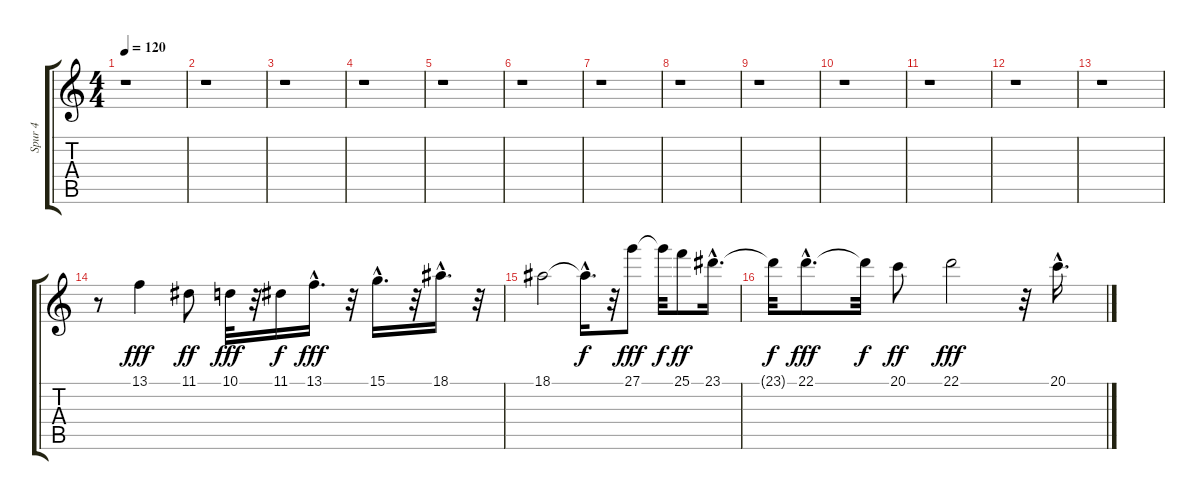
\track ("Spur 4" "Spur 4") {instrument panflute}
\staff {score tabs}
\tuning (E4 B3 G3 D3 A2 E2) {hide}
\ts (4 4)
\tempo 120
\clef g2
\ks c
r.1{dy f} |
r.1 |
r.1 |
r.1 |
r.1 |
r.1 |
r.1 |
r.1 |
r.1 |
r.1 |
r.1 |
r.1 |
r.1 |
r.8 13.1.4{dy fff} 11.1.8{dy ff} 10.1.32{dy fff} r.32 11.1.16{dy f} 13.1{hac}.16{d dy fff} r.32 15.1{hac}.16{d} r.32 18.1{hac}.16{d} r.32 |
18.1.2 18.1{hac t}.16{d dy f} r.32 27.1.8{dy fff} 27.1{t}.32{dy f} 25.1.8{dy ff} 23.1{hac}.16{d} |
23.1{t}.32{dy f} 22.1{hac}.8{d dy fff} 22.1{t}.32{dy f} 20.1.8{dy ff} 22.1.2{dy fff} r.32 20.1{hac}.16{d}
